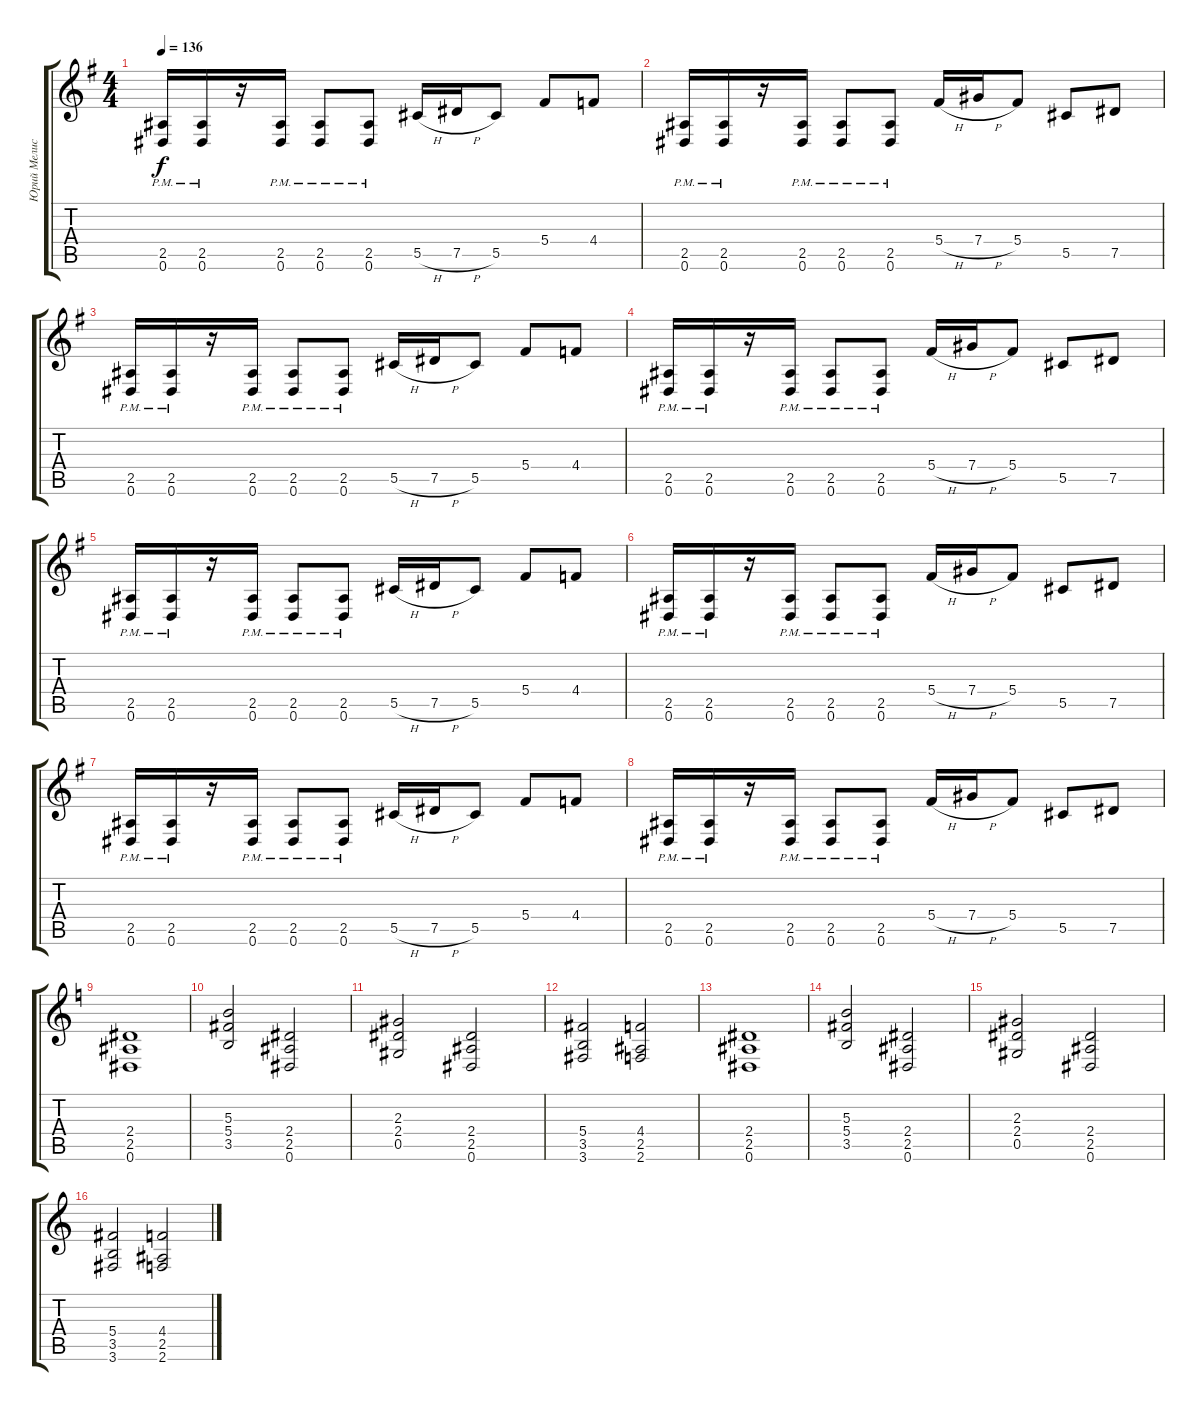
\track ("Юрий Мелисов" "Юрий Мелис") {instrument distortionguitar}
\staff {score tabs}
\tuning (Eb4 Bb3 Gb3 Db3 Ab2 Eb2) {hide}
\ts (4 4)
\tempo 136
\clef g2
\ks g
(2.5{pm} 0.6{pm}).16{dy f} (2.5{pm} 0.6{pm}).16 r.16 (2.5{pm} 0.6{pm}).16 (2.5{pm} 0.6{pm}).8 (2.5{pm} 0.6{pm}).8 5.5{h}.16 7.5{h}.16 5.5.8 5.4.8 4.4.8 |
(2.5{pm} 0.6{pm}).16 (2.5{pm} 0.6{pm}).16 r.16 (2.5{pm} 0.6{pm}).16 (2.5{pm} 0.6{pm}).8 (2.5{pm} 0.6{pm}).8 5.4{h}.16 7.4{h}.16 5.4.8 5.5.8 7.5.8 |
(2.5{pm} 0.6{pm}).16 (2.5{pm} 0.6{pm}).16 r.16 (2.5{pm} 0.6{pm}).16 (2.5{pm} 0.6{pm}).8 (2.5{pm} 0.6{pm}).8 5.5{h}.16 7.5{h}.16 5.5.8 5.4.8 4.4.8 |
(2.5{pm} 0.6{pm}).16 (2.5{pm} 0.6{pm}).16 r.16 (2.5{pm} 0.6{pm}).16 (2.5{pm} 0.6{pm}).8 (2.5{pm} 0.6{pm}).8 5.4{h}.16 7.4{h}.16 5.4.8 5.5.8 7.5.8 |
(2.5{pm} 0.6{pm}).16 (2.5{pm} 0.6{pm}).16 r.16 (2.5{pm} 0.6{pm}).16 (2.5{pm} 0.6{pm}).8 (2.5{pm} 0.6{pm}).8 5.5{h}.16 7.5{h}.16 5.5.8 5.4.8 4.4.8 |
(2.5{pm} 0.6{pm}).16 (2.5{pm} 0.6{pm}).16 r.16 (2.5{pm} 0.6{pm}).16 (2.5{pm} 0.6{pm}).8 (2.5{pm} 0.6{pm}).8 5.4{h}.16 7.4{h}.16 5.4.8 5.5.8 7.5.8 |
(2.5{pm} 0.6{pm}).16 (2.5{pm} 0.6{pm}).16 r.16 (2.5{pm} 0.6{pm}).16 (2.5{pm} 0.6{pm}).8 (2.5{pm} 0.6{pm}).8 5.5{h}.16 7.5{h}.16 5.5.8 5.4.8 4.4.8 |
(2.5{pm} 0.6{pm}).16 (2.5{pm} 0.6{pm}).16 r.16 (2.5{pm} 0.6{pm}).16 (2.5{pm} 0.6{pm}).8 (2.5{pm} 0.6{pm}).8 5.4{h}.16 7.4{h}.16 5.4.8 5.5.8 7.5.8 |
\ks c
(2.4 2.5 0.6).1 |
(5.3 5.4 3.5).2 (2.4 2.5 0.6).2 |
(2.3 2.4 0.5).2 (2.4 2.5 0.6).2 |
(5.4 3.5 3.6).2 (4.4 2.5 2.6).2 |
(2.4 2.5 0.6).1 |
(5.3 5.4 3.5).2 (2.4 2.5 0.6).2 |
(2.3 2.4 0.5).2 (2.4 2.5 0.6).2 |
(5.4 3.5 3.6).2 (4.4 2.5 2.6).2
